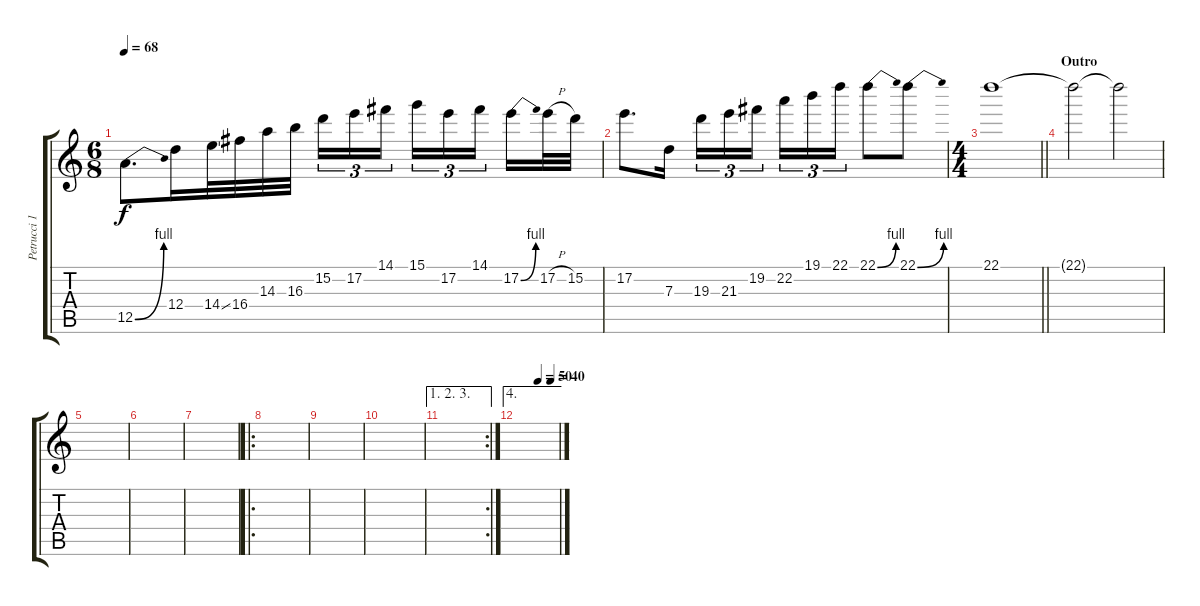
\track ("Petrucci 1" "Petrucci 1") {instrument distortionguitar}
\staff {score tabs}
\tuning (E4 B3 G3 D3 A2 E2) {hide}
\ts (6 8)
\tempo 68
\clef g2
\ks c
12.5{be (bend 0 0 60 4)}.8{d dy f} 12.4.16 14.4{ss}.32 16.4.32 14.3.32 16.3.32 15.2.16{tu (3 2)} 17.2.16{tu (3 2)} 14.1.16{tu (3 2) beam splitsecondary} 15.1.16{tu (3 2)} 17.2.16{tu (3 2)} 14.1.16{tu (3 2) beam splitsecondary} 17.2{be (bend 0 0 60 4)}.16 17.2{h}.32 15.2.32 |
17.2.8{d} 7.3.16{beam splitsecondary} 19.3.16{tu (3 2)} 21.3.16{tu (3 2)} 19.2.16{tu (3 2)} 22.2.16{tu (3 2)} 19.1.16{tu (3 2)} 22.1.16{tu (3 2)} 22.1{be (bend 0 0 60 4)}.8 22.1{be (bend 0 0 60 4)}.8 |
\ts (4 4)
\barLineRight lightlight
22.1.1 |
\section ("" "Outro")
22.1{t}.2{volume 9} 22.1{t}.2{volume 3} |
|
|
|
\ro
|
|
|
\ae (1 2 3)
\rc 2
|
\ae 4
\tempo (50 0.5)
\tempo (40 0.8125)
